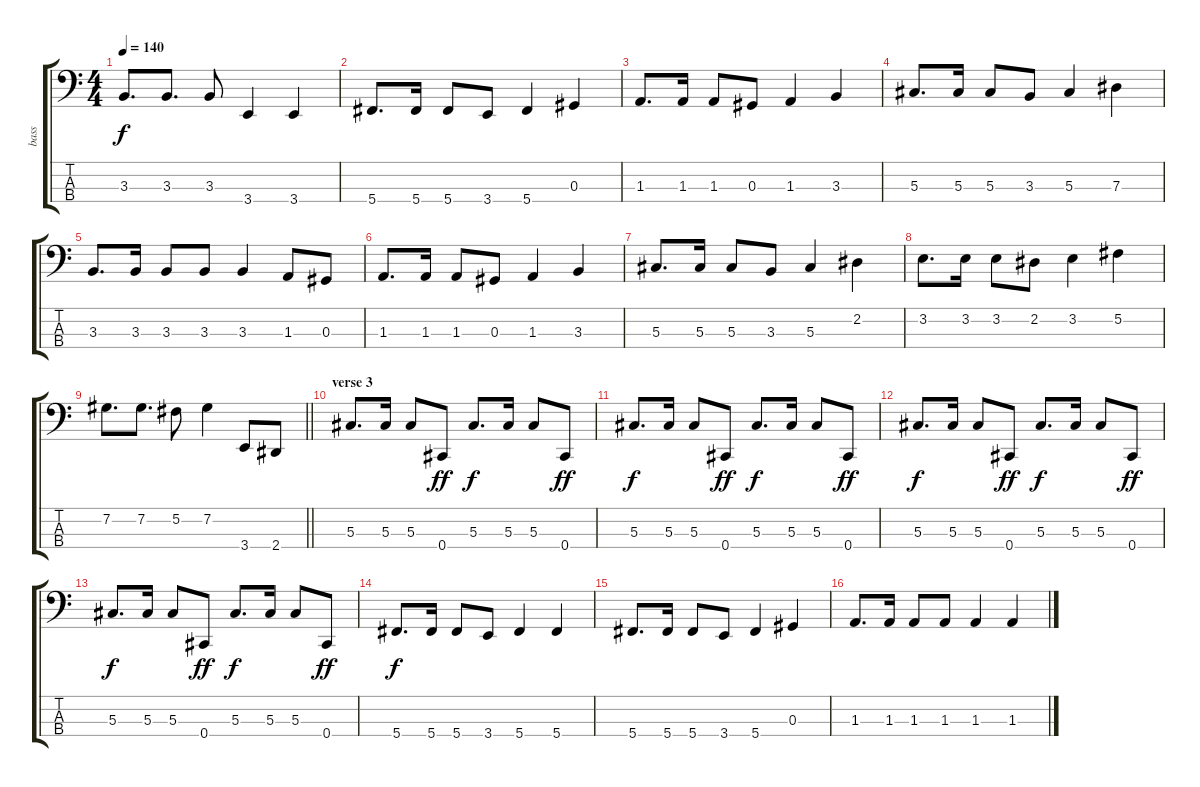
\track ("bass" "bass") {instrument electricbassfinger}
\staff {score tabs}
\tuning (Gb2 Db2 Ab1 Db1) {hide}
\ts (4 4)
\tempo 140
\clef f4
\ks c
3.3.8{d dy f} 3.3.8{d} 3.3.8 3.4.4 3.4.4 |
5.4.8{d} 5.4.16 5.4.8 3.4.8 5.4.4 0.3.4 |
1.3.8{d} 1.3.16 1.3.8 0.3.8 1.3.4 3.3.4 |
5.3.8{d} 5.3.16 5.3.8 3.3.8 5.3.4 7.3.4 |
3.3.8{d} 3.3.16 3.3.8 3.3.8 3.3.4 1.3.8 0.3.8 |
1.3.8{d} 1.3.16 1.3.8 0.3.8 1.3.4 3.3.4 |
5.3.8{d} 5.3.16 5.3.8 3.3.8 5.3.4 2.2.4 |
3.2.8{d} 3.2.16 3.2.8 2.2.8 3.2.4 5.2.4 |
\barLineRight lightlight
7.2.8{d} 7.2.8{d} 5.2.8 7.2.4 3.4.8 2.4.8 |
\section ("" "verse 3")
5.3.8{d} 5.3.16 5.3.8 0.4.8{dy ff} 5.3.8{d dy f} 5.3.16 5.3.8 0.4.8{dy ff} |
5.3.8{d dy f} 5.3.16 5.3.8 0.4.8{dy ff} 5.3.8{d dy f} 5.3.16 5.3.8 0.4.8{dy ff} |
5.3.8{d dy f} 5.3.16 5.3.8 0.4.8{dy ff} 5.3.8{d dy f} 5.3.16 5.3.8 0.4.8{dy ff} |
5.3.8{d dy f} 5.3.16 5.3.8 0.4.8{dy ff} 5.3.8{d dy f} 5.3.16 5.3.8 0.4.8{dy ff} |
5.4.8{d dy f} 5.4.16 5.4.8 3.4.8 5.4.4 5.4.4 |
5.4.8{d} 5.4.16 5.4.8 3.4.8 5.4.4 0.3.4 |
1.3.8{d} 1.3.16 1.3.8 1.3.8 1.3.4 1.3.4
